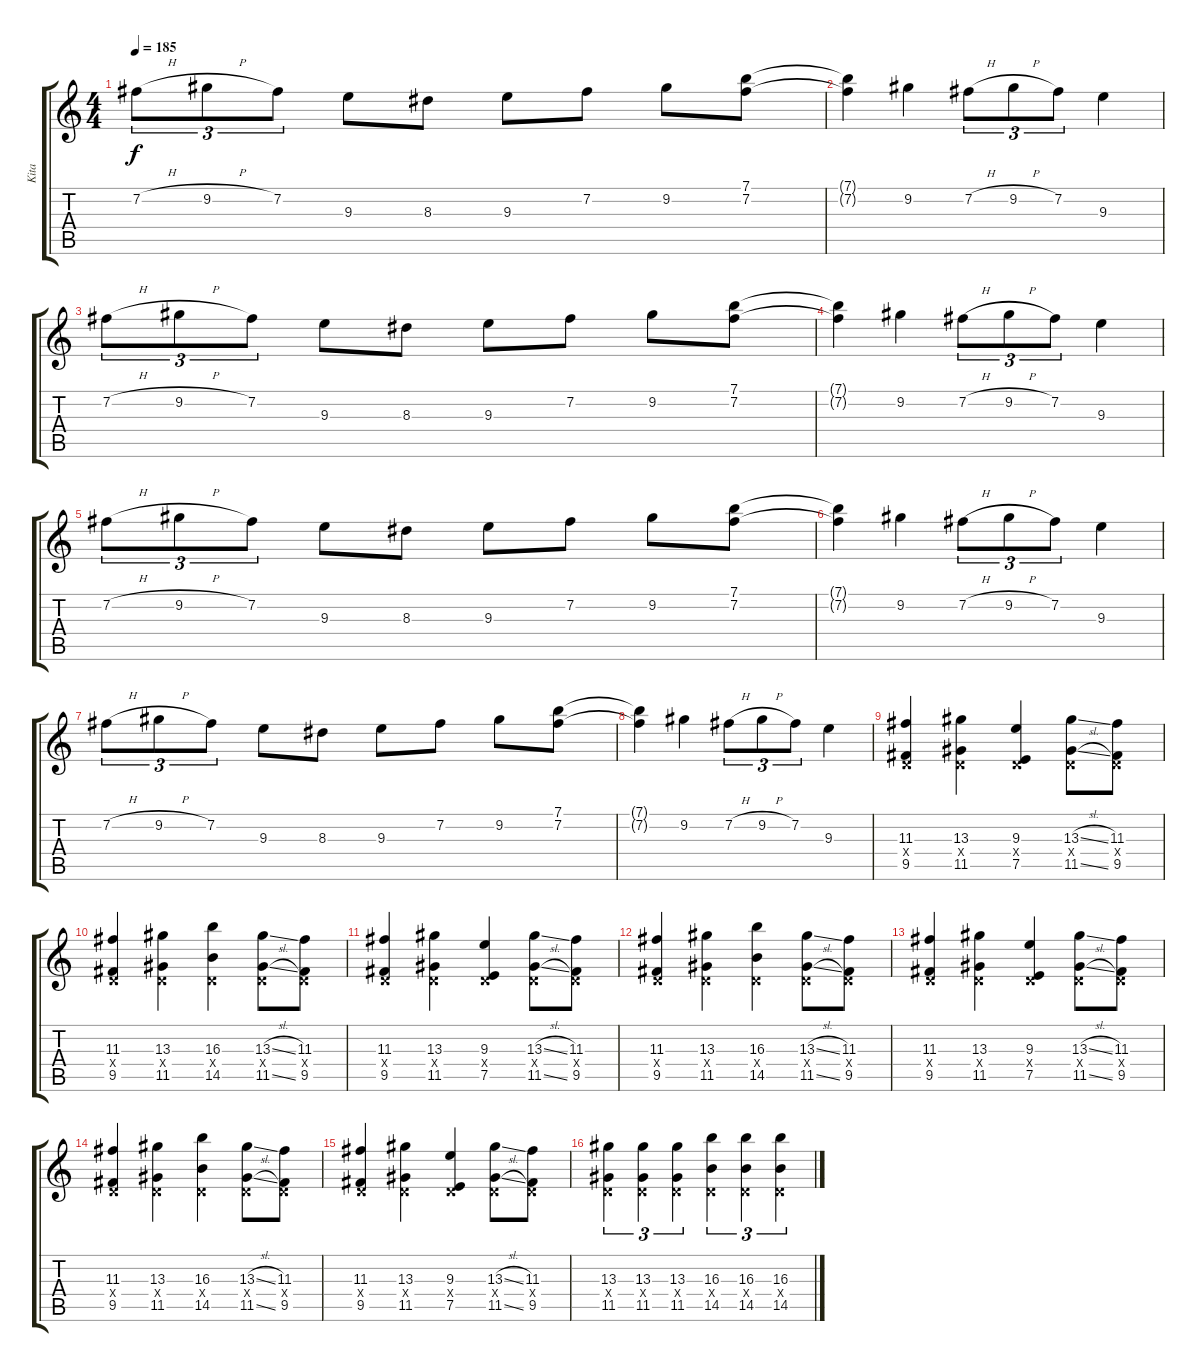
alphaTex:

\track ("Kita" "Kita") {instrument overdrivenguitar}
\staff {score tabs}
\tuning (E4 B3 G3 D3 A2 E2) {hide}
\ts (4 4)
\tempo 185
\clef g2
\ks c
7.2{h}.8{tu (3 2) dy f} 9.2{h}.8{tu (3 2)} 7.2.8{tu (3 2)} 9.3.8 8.3.8 9.3.8 7.2.8 9.2.8 (7.1 7.2).8 |
(7.1{t} 7.2{t}).4 9.2.4 7.2{h}.8{tu (3 2)} 9.2{h}.8{tu (3 2)} 7.2.8{tu (3 2)} 9.3.4 |
7.2{h}.8{tu (3 2)} 9.2{h}.8{tu (3 2)} 7.2.8{tu (3 2)} 9.3.8 8.3.8 9.3.8 7.2.8 9.2.8 (7.1 7.2).8 |
(7.1{t} 7.2{t}).4 9.2.4 7.2{h}.8{tu (3 2)} 9.2{h}.8{tu (3 2)} 7.2.8{tu (3 2)} 9.3.4 |
7.2{h}.8{tu (3 2)} 9.2{h}.8{tu (3 2)} 7.2.8{tu (3 2)} 9.3.8 8.3.8 9.3.8 7.2.8 9.2.8 (7.1 7.2).8 |
(7.1{t} 7.2{t}).4 9.2.4 7.2{h}.8{tu (3 2)} 9.2{h}.8{tu (3 2)} 7.2.8{tu (3 2)} 9.3.4 |
7.2{h}.8{tu (3 2)} 9.2{h}.8{tu (3 2)} 7.2.8{tu (3 2)} 9.3.8 8.3.8 9.3.8 7.2.8 9.2.8 (7.1 7.2).8 |
(7.1{t} 7.2{t}).4 9.2.4 7.2{h}.8{tu (3 2)} 9.2{h}.8{tu (3 2)} 7.2.8{tu (3 2)} 9.3.4 |
(11.3 0.4{x} 9.5).4 (13.3 0.4{x} 11.5).4 (9.3 0.4{x} 7.5).4 (13.3{sl} 0.4{x} 11.5{sl}).8 (11.3 0.4{x} 9.5).8 |
(11.3 0.4{x} 9.5).4 (13.3 0.4{x} 11.5).4 (16.3 0.4{x} 14.5).4 (13.3{sl} 0.4{x} 11.5{sl}).8 (11.3 0.4{x} 9.5).8 |
(11.3 0.4{x} 9.5).4 (13.3 0.4{x} 11.5).4 (9.3 0.4{x} 7.5).4 (13.3{sl} 0.4{x} 11.5{sl}).8 (11.3 0.4{x} 9.5).8 |
(11.3 0.4{x} 9.5).4 (13.3 0.4{x} 11.5).4 (16.3 0.4{x} 14.5).4 (13.3{sl} 0.4{x} 11.5{sl}).8 (11.3 0.4{x} 9.5).8 |
(11.3 0.4{x} 9.5).4 (13.3 0.4{x} 11.5).4 (9.3 0.4{x} 7.5).4 (13.3{sl} 0.4{x} 11.5{sl}).8 (11.3 0.4{x} 9.5).8 |
(11.3 0.4{x} 9.5).4 (13.3 0.4{x} 11.5).4 (16.3 0.4{x} 14.5).4 (13.3{sl} 0.4{x} 11.5{sl}).8 (11.3 0.4{x} 9.5).8 |
(11.3 0.4{x} 9.5).4 (13.3 0.4{x} 11.5).4 (9.3 0.4{x} 7.5).4 (13.3{sl} 0.4{x} 11.5{sl}).8 (11.3 0.4{x} 9.5).8 |
(13.3 0.4{x} 11.5).4{tu (3 2)} (13.3 0.4{x} 11.5).4{tu (3 2)} (13.3 0.4{x} 11.5).4{tu (3 2)} (16.3 0.4{x} 14.5).4{tu (3 2)} (16.3 0.4{x} 14.5).4{tu (3 2)} (16.3 0.4{x} 14.5).4{tu (3 2)}
